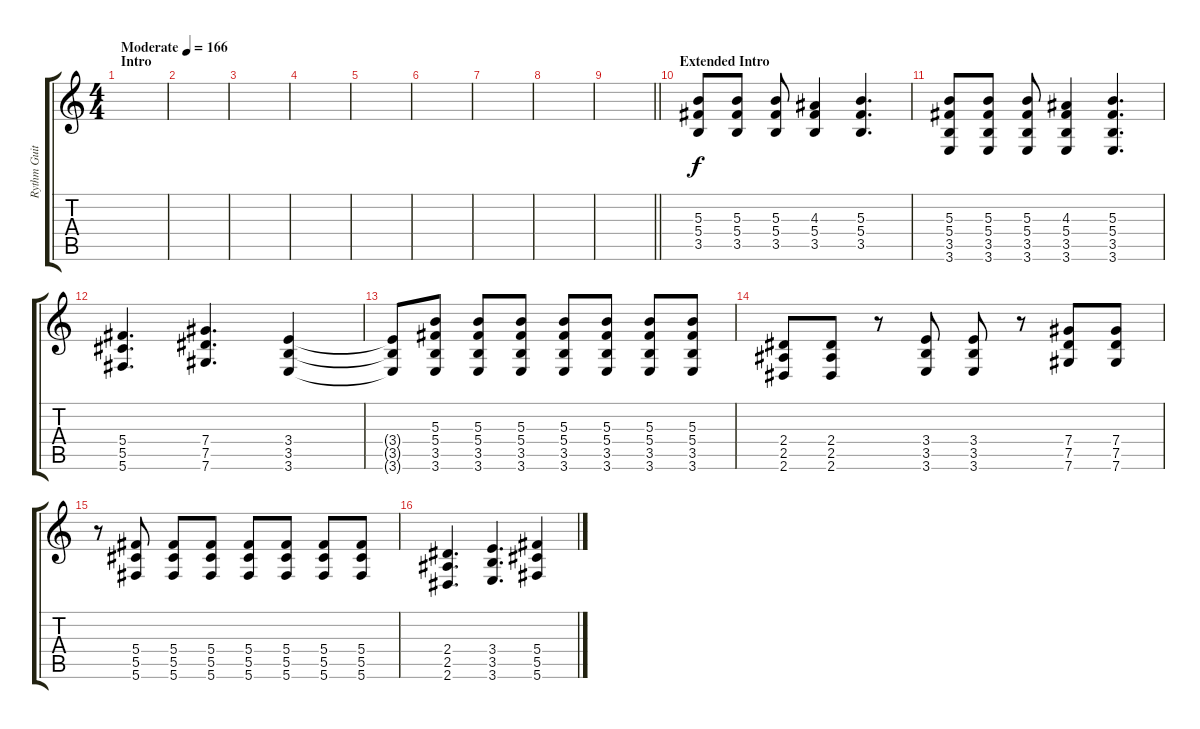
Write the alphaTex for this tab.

\track ("Rythm Guitar (Connor)" "Rythm Guit") {instrument distortionguitar}
\staff {score tabs}
\tuning (Eb4 Bb3 Gb3 Db3 Ab2 Db2) {hide}
\ts (4 4)
\section ("" "Intro")
\tempo (166 "Moderate")
\clef g2
\ks c
|
|
|
|
|
|
|
|
\barLineRight lightlight
|
\section ("" "Extended Intro")
(5.3 5.4 3.5).8 (5.3 5.4 3.5).8 (5.3 5.4 3.5).8 (4.3 5.4 3.5).4 (5.3 5.4 3.5).4{d} |
(5.3 5.4 3.5 3.6).8 (5.3 5.4 3.5 3.6).8 (5.3 5.4 3.5 3.6).8 (4.3 5.4 3.5 3.6).4 (5.3 5.4 3.5 3.6).4{d} |
(5.4 5.5 5.6).4{d} (7.4 7.5 7.6).4{d} (3.4 3.5 3.6).4 |
(3.4{t} 3.5{t} 3.6{t}).8 (5.3 5.4 3.5 3.6).8 (5.3 5.4 3.5 3.6).8 (5.3 5.4 3.5 3.6).8 (5.3 5.4 3.5 3.6).8 (5.3 5.4 3.5 3.6).8 (5.3 5.4 3.5 3.6).8 (5.3 5.4 3.5 3.6).8 |
(2.4 2.5 2.6).8 (2.4 2.5 2.6).8 r.8 (3.4 3.5 3.6).8 (3.4 3.5 3.6).8 r.8 (7.4 7.5 7.6).8 (7.4 7.5 7.6).8 |
r.8 (5.4 5.5 5.6).8 (5.4 5.5 5.6).8 (5.4 5.5 5.6).8 (5.4 5.5 5.6).8 (5.4 5.5 5.6).8 (5.4 5.5 5.6).8 (5.4 5.5 5.6).8 |
(2.4 2.5 2.6).4{d} (3.4 3.5 3.6).4{d} (5.4 5.5 5.6).4
